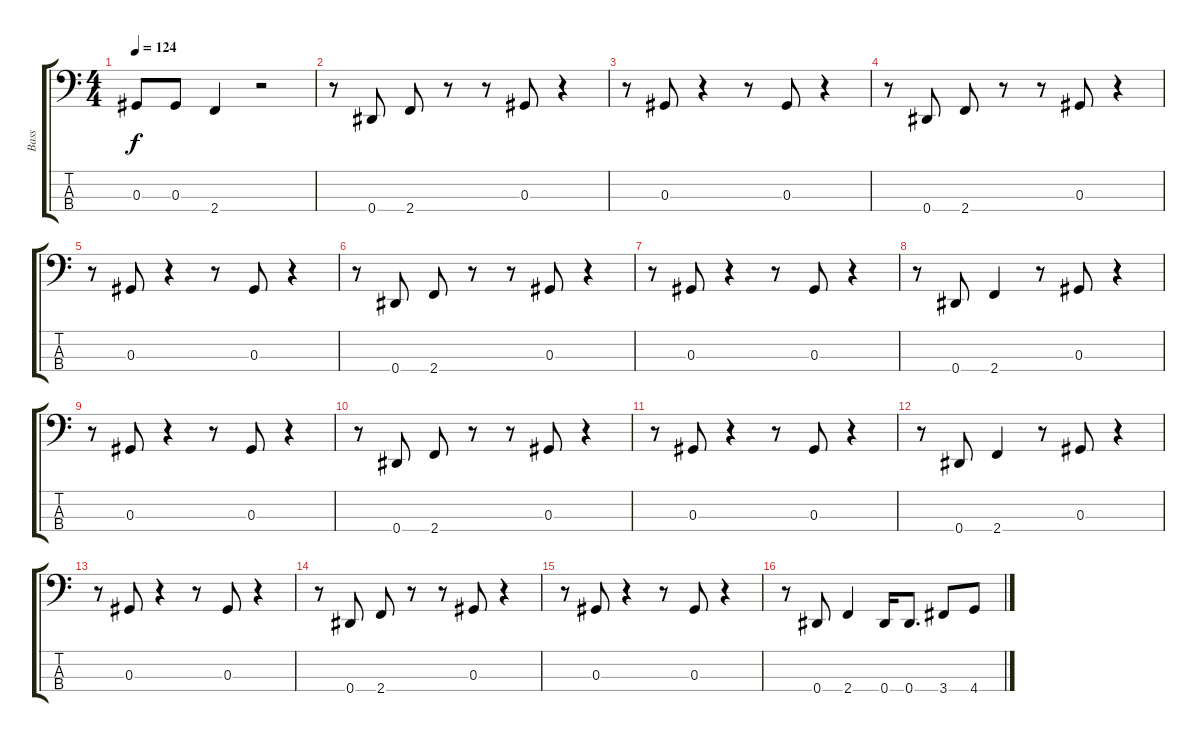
\track ("Bass" "Bass") {instrument electricbassfinger}
\staff {score tabs}
\tuning (Gb2 Db2 Ab1 Eb1) {hide}
\ts (4 4)
\tempo 124
\clef f4
\ks c
0.3.8{dy f} 0.3.8 2.4.4 r.2 |
r.8 0.4.8 2.4.8 r.8 r.8 0.3.8 r.4 |
r.8 0.3.8 r.4 r.8 0.3.8 r.4 |
r.8 0.4.8 2.4.8 r.8 r.8 0.3.8 r.4 |
r.8 0.3.8 r.4 r.8 0.3.8 r.4 |
r.8 0.4.8 2.4.8 r.8 r.8 0.3.8 r.4 |
r.8 0.3.8 r.4 r.8 0.3.8 r.4 |
r.8 0.4.8 2.4.4 r.8 0.3.8 r.4 |
r.8 0.3.8 r.4 r.8 0.3.8 r.4 |
r.8 0.4.8 2.4.8 r.8 r.8 0.3.8 r.4 |
r.8 0.3.8 r.4 r.8 0.3.8 r.4 |
r.8 0.4.8 2.4.4 r.8 0.3.8 r.4 |
r.8 0.3.8 r.4 r.8 0.3.8 r.4 |
r.8 0.4.8 2.4.8 r.8 r.8 0.3.8 r.4 |
r.8 0.3.8 r.4 r.8 0.3.8 r.4 |
r.8 0.4.8 2.4.4 0.4.16 0.4.8{d} 3.4.8 4.4.8
